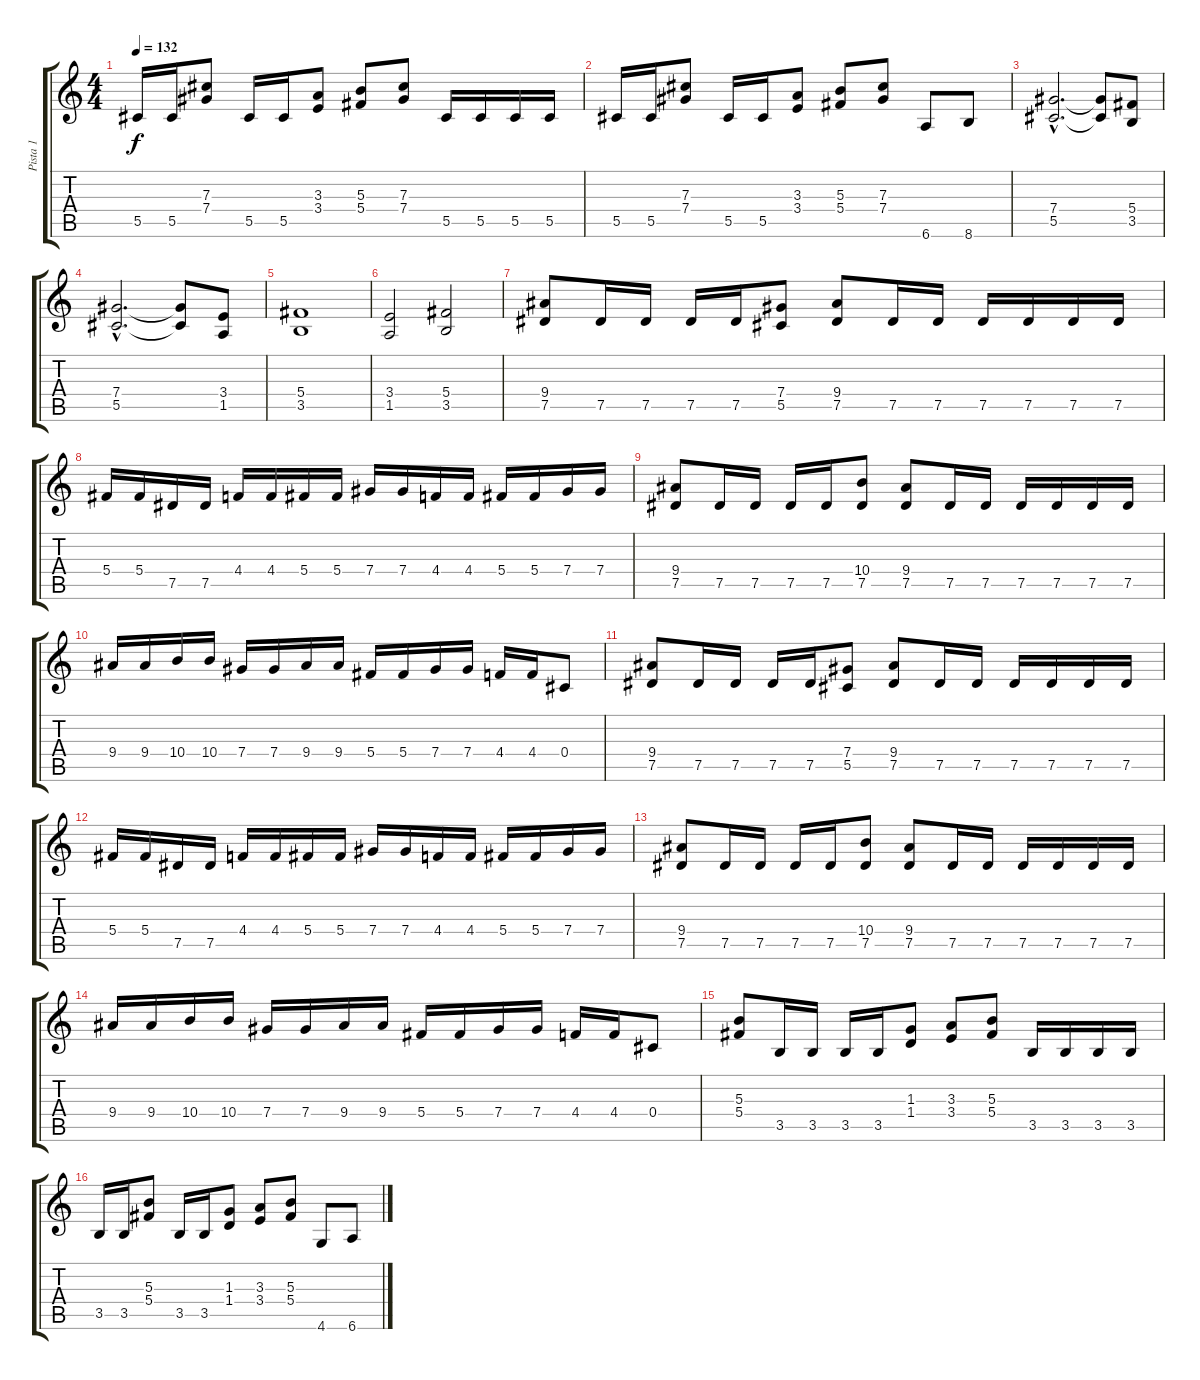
\track ("Pista 1" "Pista 1") {instrument distortionguitar}
\staff {score tabs}
\tuning (Eb4 Bb3 Gb3 Db3 Ab2 Eb2) {hide}
\ts (4 4)
\tempo 132
\clef g2
\ks c
5.5.16{dy f} 5.5.16 (7.3 7.4).8 5.5.16 5.5.16 (3.3 3.4).8 (5.3 5.4).8 (7.3 7.4).8 5.5.16 5.5.16 5.5.16 5.5.16 |
5.5.16 5.5.16 (7.3 7.4).8 5.5.16 5.5.16 (3.3 3.4).8 (5.3 5.4).8 (7.3 7.4).8 6.6.8 8.6.8 |
(7.4{hac} 5.5{hac}).2{d} (7.4{t} 5.5{t}).8 (5.4 3.5).8 |
(7.4{hac} 5.5{hac}).2{d} (7.4{t} 5.5{t}).8 (3.4 1.5).8 |
(5.4 3.5).1 |
(3.4 1.5).2 (5.4 3.5).2 |
(9.4 7.5).8 7.5.16 7.5.16 7.5.16 7.5.16 (7.4 5.5).8 (9.4 7.5).8 7.5.16 7.5.16 7.5.16 7.5.16 7.5.16 7.5.16 |
5.4.16 5.4.16 7.5.16 7.5.16 4.4.16 4.4.16 5.4.16 5.4.16 7.4.16 7.4.16 4.4.16 4.4.16 5.4.16 5.4.16 7.4.16 7.4.16 |
(9.4 7.5).8 7.5.16 7.5.16 7.5.16 7.5.16 (10.4 7.5).8 (9.4 7.5).8 7.5.16 7.5.16 7.5.16 7.5.16 7.5.16 7.5.16 |
9.4.16 9.4.16 10.4.16 10.4.16 7.4.16 7.4.16 9.4.16 9.4.16 5.4.16 5.4.16 7.4.16 7.4.16 4.4.16 4.4.16 0.4.8 |
(9.4 7.5).8 7.5.16 7.5.16 7.5.16 7.5.16 (7.4 5.5).8 (9.4 7.5).8 7.5.16 7.5.16 7.5.16 7.5.16 7.5.16 7.5.16 |
5.4.16 5.4.16 7.5.16 7.5.16 4.4.16 4.4.16 5.4.16 5.4.16 7.4.16 7.4.16 4.4.16 4.4.16 5.4.16 5.4.16 7.4.16 7.4.16 |
(9.4 7.5).8 7.5.16 7.5.16 7.5.16 7.5.16 (10.4 7.5).8 (9.4 7.5).8 7.5.16 7.5.16 7.5.16 7.5.16 7.5.16 7.5.16 |
9.4.16 9.4.16 10.4.16 10.4.16 7.4.16 7.4.16 9.4.16 9.4.16 5.4.16 5.4.16 7.4.16 7.4.16 4.4.16 4.4.16 0.4.8 |
(5.3 5.4).8 3.5.16 3.5.16 3.5.16 3.5.16 (1.3 1.4).8 (3.3 3.4).8 (5.3 5.4).8 3.5.16 3.5.16 3.5.16 3.5.16 |
3.5.16 3.5.16 (5.3 5.4).8 3.5.16 3.5.16 (1.3 1.4).8 (3.3 3.4).8 (5.3 5.4).8 4.6.8 6.6.8
